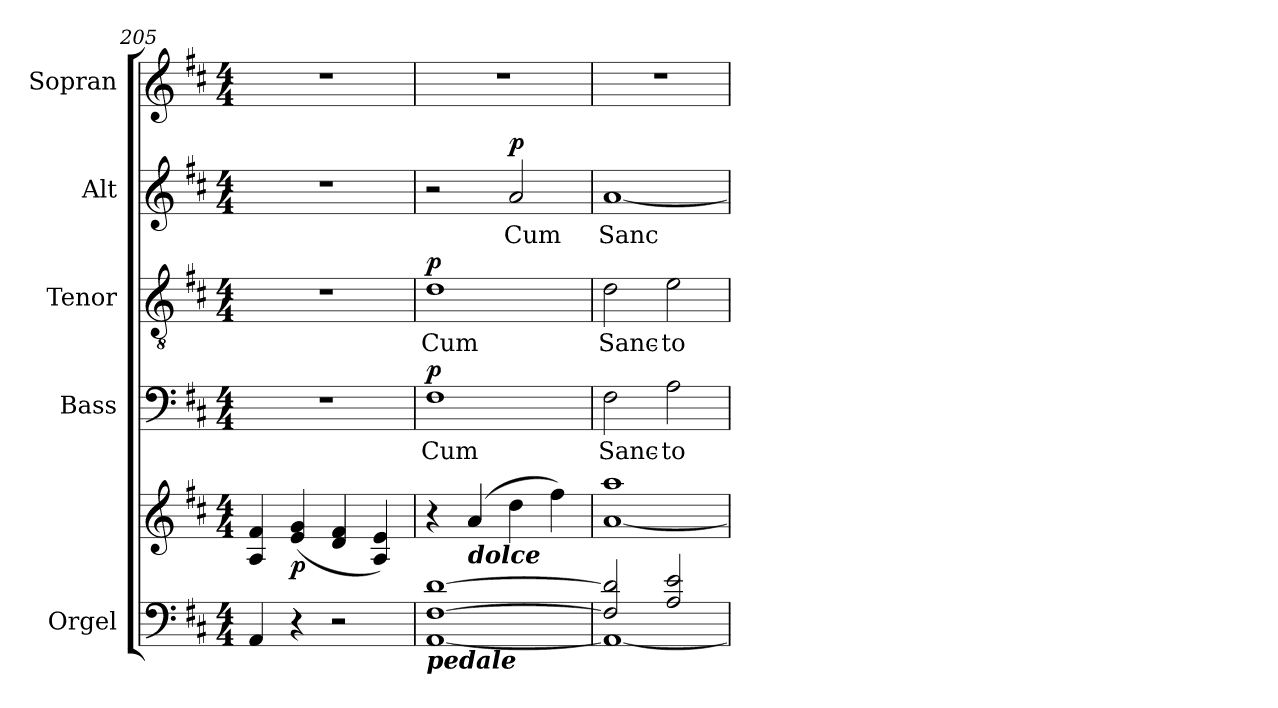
**kern	**kern	**dynam	**kern	**text	**dynam	**kern	**text	**dynam	**kern	**text	**dynam	**kern
*part5	*part5	*part5	*part4	*part4	*part4	*part3	*part3	*part3	*part2	*part2	*part2	*part1
*staff6	*staff5	*staff5/6	*staff4	*staff4	*staff4	*staff3	*staff3	*staff3	*staff2	*staff2	*staff2	*staff1
*I"Orgel	*	*	*I"Bass	*	*	*I"Tenor	*	*	*I"Alt	*	*	*I"Sopran
*I'Org.	*	*	*I'B	*	*	*I'T	*	*	*I'A	*	*	*I'S
*clefF4	*clefG2	*	*clefF4	*	*	*clefGv2	*	*	*clefG2	*	*	*clefG2
*k[f#c#]	*k[f#c#]	*	*k[f#c#]	*	*	*k[f#c#]	*	*	*k[f#c#]	*	*	*k[f#c#]
*D:	*D:	*	*D:	*	*	*D:	*	*	*D:	*	*	*D:
*M4/4	*M4/4	*	*M4/4	*	*	*M4/4	*	*	*M4/4	*	*	*M4/4
=205	=205	=205	=205	=205	=205	=205	=205	=205	=205	=205	=205	=205
4AA/	4A/ 4f#/	.	1r	.	.	1r	.	.	1r	.	.	1r
!	!	!LO:DY:b	!	!	!	!	!	!	!	!	!	!
4r	(<4e/ 4g/	p	.	.	.	.	.	.	.	.	.	.
2r	4d/ 4f#/	.	.	.	.	.	.	.	.	.	.	.
.	4A/ 4e/)	.	.	.	.	.	.	.	.	.	.	.
=206	=206	=206	=206	=206	=206	=206	=206	=206	=206	=206	=206	=206
*^	*	*	*	*	*	*	*	*	*	*	*	*
!LO:TX:b:Bi:t=pedale	!	!	!	!	!	!	!	!	!	!	!	!	!
!	!	!	!	!	!LO:LY:b	!LO:DY:a	!	!LO:LY:b	!LO:DY:a	!	!	!	!
[>1F# [>1d	[<1AA	4r	.	1F#	Cum	p	1d	Cum	p	2r	.	.	1r
!	!	!LO:TX:b:Bi:t=dolce	!	!	!	!	!	!	!	!	!	!	!
.	.	(4a/	.	.	.	.	.	.	.	.	.	.	.
!	!	!	!	!	!	!	!	!	!	!	!LO:LY:b	!LO:DY:a	!
.	.	4dd\	.	.	.	.	.	.	.	2a/	Cum	p	.
.	.	4ff#\)	.	.	.	.	.	.	.	.	.	.	.
=207	=207	=207	=207	=207	=207	=207	=207	=207	=207	=207	=207	=207	=207
!	!	!	!	!	!LO:LY:b	!	!	!LO:LY:b	!	!	!LO:LY:b	!	!
2F#/] 2d/]	1AA_	[1a 1aa	.	2F#\	Sanc-	.	2d\	Sanc-	.	[1a	Sanc-	.	1r
!	!	!	!	!	!LO:LY:b	!	!	!LO:LY:b	!	!	!	!	!
2A/ 2e/	.	.	.	2A\	-to	.	2e\	-to	.	.	.	.	.
*v	*v	*	*	*	*	*	*	*	*	*	*	*	*
=	=	=	=	=	=	=	=	=	=	=	=	=
*-	*-	*-	*-	*-	*-	*-	*-	*-	*-	*-	*-	*-
